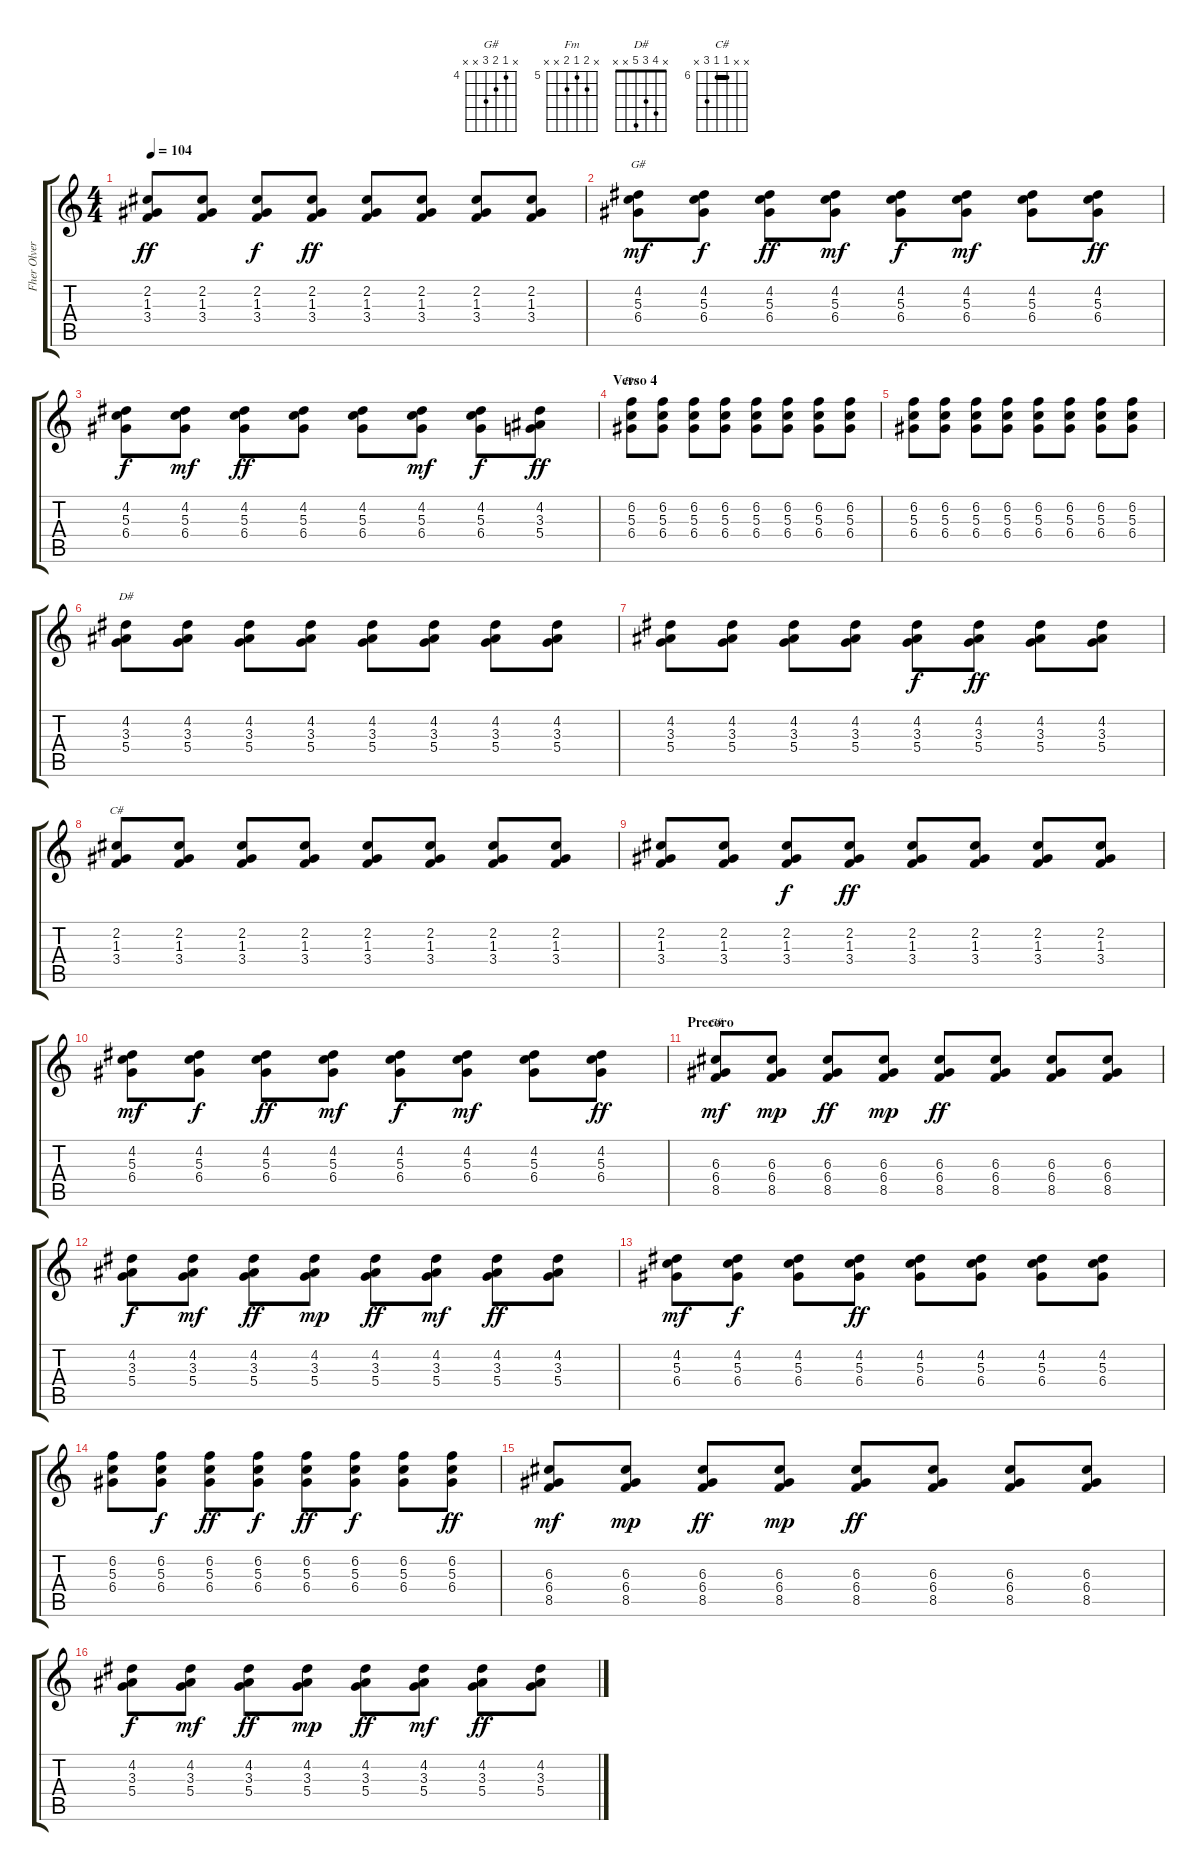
\track ("Fher Olvera" "Fher Olver") {instrument acousticguitarsteel}
\staff {score tabs}
\tuning (E4 B3 G3 D3 A2 E2) {hide}
\chord ("G#" x 4 5 6 x x) {firstfret 4}
\chord ("Fm" x 6 5 6 x x) {firstfret 5}
\chord ("D#" x 4 3 5 x x)
\chord ("C#" x 2 1 3 x x)
\chord ("C#" x x 6 6 8 x) {firstfret 6 barre 6}
\ts (4 4)
\tempo 104
\clef g2
\ks c
(2.2 1.3 3.4).8{dy ff} (2.2 1.3 3.4).8 (2.2 1.3 3.4).8{dy f} (2.2 1.3 3.4).8{dy ff} (2.2 1.3 3.4).8 (2.2 1.3 3.4).8 (2.2 1.3 3.4).8 (2.2 1.3 3.4).8 |
(4.2 5.3 6.4).8{ch "G#" dy mf} (4.2 5.3 6.4).8{dy f} (4.2 5.3 6.4).8{dy ff} (4.2 5.3 6.4).8{dy mf} (4.2 5.3 6.4).8{dy f} (4.2 5.3 6.4).8{dy mf} (4.2 5.3 6.4).8 (4.2 5.3 6.4).8{dy ff} |
(4.2 5.3 6.4).8{dy f} (4.2 5.3 6.4).8{dy mf} (4.2 5.3 6.4).8{dy ff} (4.2 5.3 6.4).8 (4.2 5.3 6.4).8 (4.2 5.3 6.4).8{dy mf} (4.2 5.3 6.4).8{dy f} (4.2 3.3 5.4).8{dy ff} |
\section ("" "Verso 4")
(6.2 5.3 6.4).8{ch "Fm"} (6.2 5.3 6.4).8 (6.2 5.3 6.4).8 (6.2 5.3 6.4).8 (6.2 5.3 6.4).8 (6.2 5.3 6.4).8 (6.2 5.3 6.4).8 (6.2 5.3 6.4).8 |
(6.2 5.3 6.4).8 (6.2 5.3 6.4).8 (6.2 5.3 6.4).8 (6.2 5.3 6.4).8 (6.2 5.3 6.4).8 (6.2 5.3 6.4).8 (6.2 5.3 6.4).8 (6.2 5.3 6.4).8 |
(4.2 3.3 5.4).8{ch "D#"} (4.2 3.3 5.4).8 (4.2 3.3 5.4).8 (4.2 3.3 5.4).8 (4.2 3.3 5.4).8 (4.2 3.3 5.4).8 (4.2 3.3 5.4).8 (4.2 3.3 5.4).8 |
(4.2 3.3 5.4).8 (4.2 3.3 5.4).8 (4.2 3.3 5.4).8 (4.2 3.3 5.4).8 (4.2 3.3 5.4).8{dy f} (4.2 3.3 5.4).8{dy ff} (4.2 3.3 5.4).8 (4.2 3.3 5.4).8 |
(2.2 1.3 3.4).8{ch "C#"} (2.2 1.3 3.4).8 (2.2 1.3 3.4).8 (2.2 1.3 3.4).8 (2.2 1.3 3.4).8 (2.2 1.3 3.4).8 (2.2 1.3 3.4).8 (2.2 1.3 3.4).8 |
(2.2 1.3 3.4).8 (2.2 1.3 3.4).8 (2.2 1.3 3.4).8{dy f} (2.2 1.3 3.4).8{dy ff} (2.2 1.3 3.4).8 (2.2 1.3 3.4).8 (2.2 1.3 3.4).8 (2.2 1.3 3.4).8 |
(4.2 5.3 6.4).8{dy mf} (4.2 5.3 6.4).8{dy f} (4.2 5.3 6.4).8{dy ff} (4.2 5.3 6.4).8{dy mf} (4.2 5.3 6.4).8{dy f} (4.2 5.3 6.4).8{dy mf} (4.2 5.3 6.4).8 (4.2 5.3 6.4).8{dy ff} |
\section ("" "Precoro")
(6.3 6.4 8.5).8{ch "C#" dy mf} (6.3 6.4 8.5).8{dy mp} (6.3 6.4 8.5).8{dy ff} (6.3 6.4 8.5).8{dy mp} (6.3 6.4 8.5).8{dy ff} (6.3 6.4 8.5).8 (6.3 6.4 8.5).8 (6.3 6.4 8.5).8 |
(4.2 3.3 5.4).8{dy f} (4.2 3.3 5.4).8{dy mf} (4.2 3.3 5.4).8{dy ff} (4.2 3.3 5.4).8{dy mp} (4.2 3.3 5.4).8{dy ff} (4.2 3.3 5.4).8{dy mf} (4.2 3.3 5.4).8{dy ff} (4.2 3.3 5.4).8 |
(4.2 5.3 6.4).8{dy mf} (4.2 5.3 6.4).8{dy f} (4.2 5.3 6.4).8 (4.2 5.3 6.4).8{dy ff} (4.2 5.3 6.4).8 (4.2 5.3 6.4).8 (4.2 5.3 6.4).8 (4.2 5.3 6.4).8 |
(6.2 5.3 6.4).8 (6.2 5.3 6.4).8{dy f} (6.2 5.3 6.4).8{dy ff} (6.2 5.3 6.4).8{dy f} (6.2 5.3 6.4).8{dy ff} (6.2 5.3 6.4).8{dy f} (6.2 5.3 6.4).8 (6.2 5.3 6.4).8{dy ff} |
(6.3 6.4 8.5).8{dy mf} (6.3 6.4 8.5).8{dy mp} (6.3 6.4 8.5).8{dy ff} (6.3 6.4 8.5).8{dy mp} (6.3 6.4 8.5).8{dy ff} (6.3 6.4 8.5).8 (6.3 6.4 8.5).8 (6.3 6.4 8.5).8 |
(4.2 3.3 5.4).8{dy f} (4.2 3.3 5.4).8{dy mf} (4.2 3.3 5.4).8{dy ff} (4.2 3.3 5.4).8{dy mp} (4.2 3.3 5.4).8{dy ff} (4.2 3.3 5.4).8{dy mf} (4.2 3.3 5.4).8{dy ff} (4.2 3.3 5.4).8
